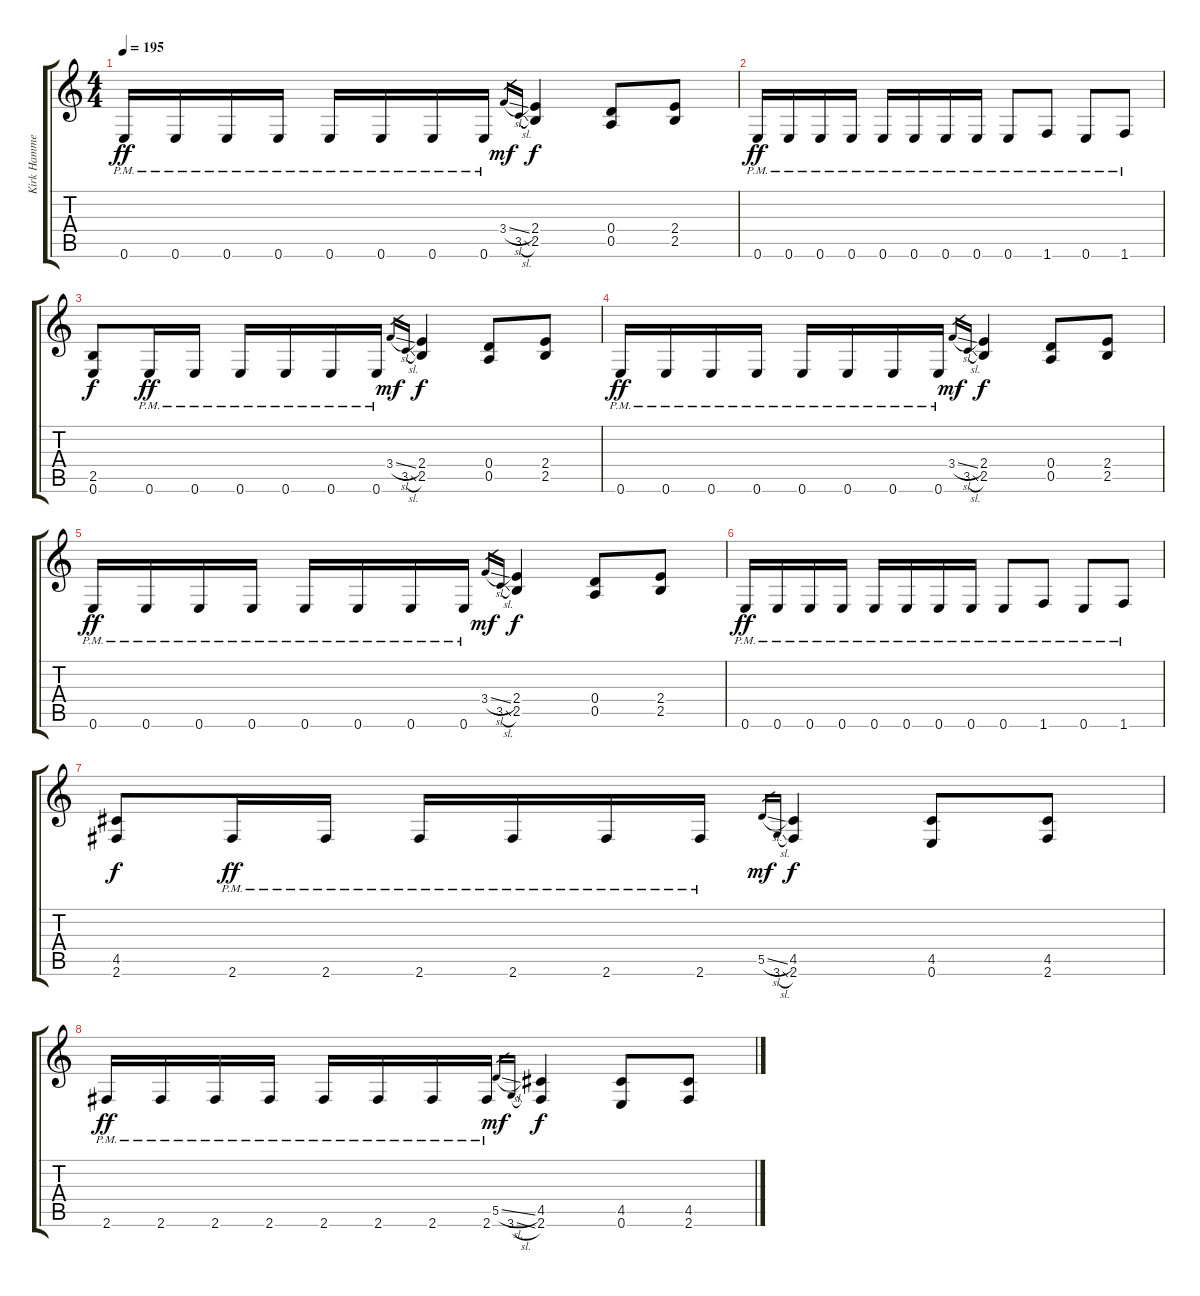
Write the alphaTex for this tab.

\track ("Kirk Hammett" "Kirk Hamme") {instrument distortionguitar}
\staff {score tabs}
\tuning (E4 B3 G3 D3 A2 E2) {hide}
\ts (4 4)
\tempo 195
\clef g2
\ks c
0.6{pm}.16{dy ff} 0.6{pm}.16 0.6{pm}.16 0.6{pm}.16 0.6{pm}.16 0.6{pm}.16 0.6{pm}.16 0.6{pm}.16 3.4{sl}.16{gr dy mf} 3.5{sl}.16{gr} (2.4 2.5).4{dy f} (0.4 0.5).8 (2.4 2.5).8 |
0.6{pm}.16{dy ff} 0.6{pm}.16 0.6{pm}.16 0.6{pm}.16 0.6{pm}.16 0.6{pm}.16 0.6{pm}.16 0.6{pm}.16 0.6{pm}.8 1.6{pm}.8 0.6{pm}.8 1.6{pm}.8 |
(2.5 0.6).8{dy f} 0.6{pm}.16{dy ff} 0.6{pm}.16 0.6{pm}.16 0.6{pm}.16 0.6{pm}.16 0.6{pm}.16 3.4{sl}.16{gr dy mf} 3.5{sl}.16{gr} (2.4 2.5).4{dy f} (0.4 0.5).8 (2.4 2.5).8 |
0.6{pm}.16{dy ff} 0.6{pm}.16 0.6{pm}.16 0.6{pm}.16 0.6{pm}.16 0.6{pm}.16 0.6{pm}.16 0.6{pm}.16 3.4{sl}.16{gr dy mf} 3.5{sl}.16{gr} (2.4 2.5).4{dy f} (0.4 0.5).8 (2.4 2.5).8 |
0.6{pm}.16{dy ff} 0.6{pm}.16 0.6{pm}.16 0.6{pm}.16 0.6{pm}.16 0.6{pm}.16 0.6{pm}.16 0.6{pm}.16 3.4{sl}.16{gr dy mf} 3.5{sl}.16{gr} (2.4 2.5).4{dy f} (0.4 0.5).8 (2.4 2.5).8 |
0.6{pm}.16{dy ff} 0.6{pm}.16 0.6{pm}.16 0.6{pm}.16 0.6{pm}.16 0.6{pm}.16 0.6{pm}.16 0.6{pm}.16 0.6{pm}.8 1.6{pm}.8 0.6{pm}.8 1.6{pm}.8 |
(4.5 2.6).8{dy f} 2.6{pm}.16{dy ff} 2.6{pm}.16 2.6{pm}.16 2.6{pm}.16 2.6{pm}.16 2.6{pm}.16 5.5{sl}.16{gr dy mf} 3.6{sl}.16{gr} (4.5 2.6).4{dy f} (4.5 0.6).8 (4.5 2.6).8 |
2.6{pm}.16{dy ff} 2.6{pm}.16 2.6{pm}.16 2.6{pm}.16 2.6{pm}.16 2.6{pm}.16 2.6{pm}.16 2.6{pm}.16 5.5{sl}.16{gr dy mf} 3.6{sl}.16{gr} (4.5 2.6).4{dy f} (4.5 0.6).8 (4.5 2.6).8
